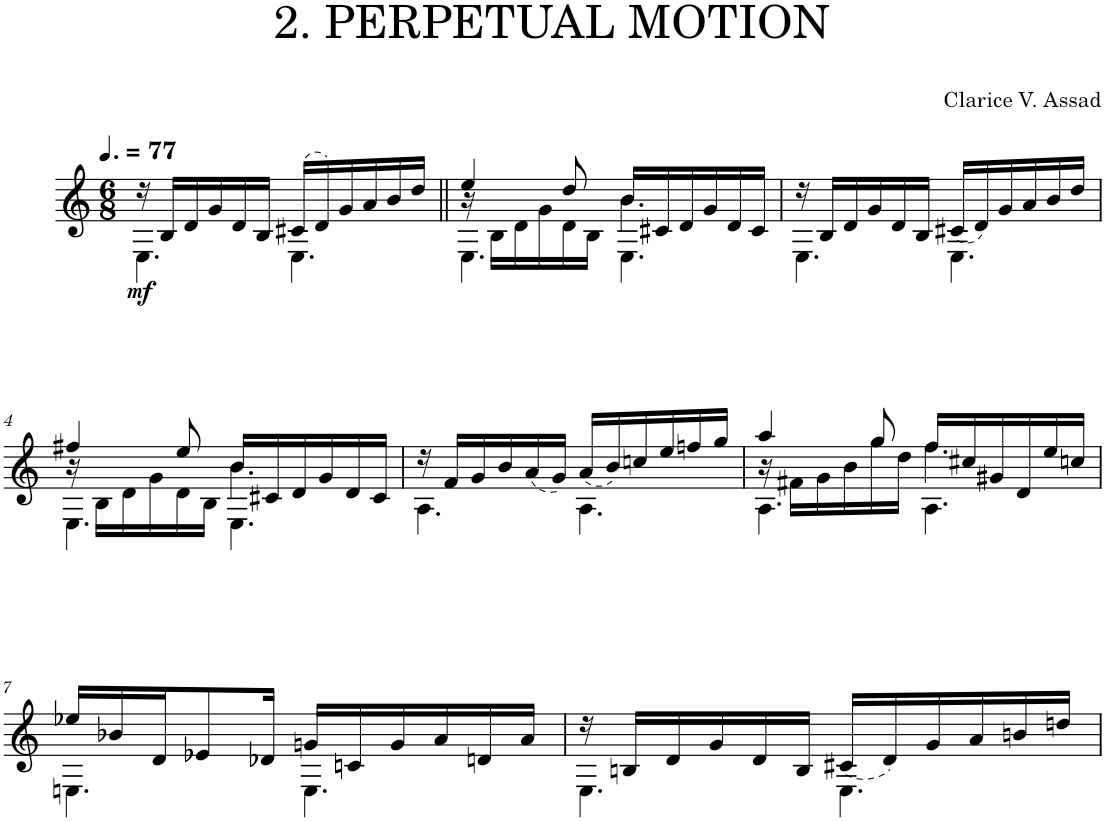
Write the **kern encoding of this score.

**kern	**dynam
*part1	*part1
*staff1	*staff1
*I"Acoustic Guitar	*
*I'Guit.	*
*clefG2	*
*k[]	*
*M6/8	*
*MM115	*
=1	=1
*^	*
!	!	!LO:DY:b
16r	4.E\	mf
16B/LL	.	.
16d/	.	.
16g/	.	.
16d/	.	.
16B/JJ	.	.
(16c#X/LL	4.E\	.
16d/)	.	.
16g/	.	.
16a/	.	.
16b/	.	.
16dd/JJ	.	.
=2||	=2||	=2||
*	*^	*
4ee/	16r	4.E\	.
.	16B\LL	.	.
.	16d\	.	.
.	16g\	.	.
8dd/	16d\	.	.
.	16B\JJ	.	.
!LO:N:head=solid	!	!	!
16b/LL	4.b\	4.E\	.
16c#X/	.	.	.
16d/	.	.	.
16g/	.	.	.
16d/	.	.	.
16c#/JJ	.	.	.
*	*v	*v	*
=3	=3	=3
16r	4.E\	.
16B/LL	.	.
16d/	.	.
16g/	.	.
16d/	.	.
16B/JJ	.	.
(<16c#X/LL	4.E\	.
16d/)	.	.
16g/	.	.
16a/	.	.
16b/	.	.
16dd/JJ	.	.
!!LO:LB:g=z	!!
=4	=4	=4
*	*^	*
4ff#X/	16r	4.E\	.
.	16B\LL	.	.
.	16d\	.	.
.	16g\	.	.
8ee/	16d\	.	.
.	16B\JJ	.	.
!LO:N:head=solid	!	!	!
16b/LL	4.b\	4.E\	.
16c#X/	.	.	.
16d/	.	.	.
16g/	.	.	.
16d/	.	.	.
16c#/JJ	.	.	.
*	*v	*v	*
=5	=5	=5
16r	4.A\	.
16f/LL	.	.
16g/	.	.
16b/	.	.
(<16a/	.	.
16g/JJ)	.	.
(<16a/LL	4.A\	.
16b/)	.	.
16ccn/	.	.
16ee/	.	.
16ffn/	.	.
16gg/JJ	.	.
=6	=6	=6
*	*^	*
4aa/	16r	4.A\	.
.	16f#X\LL	.	.
.	16g\	.	.
.	16b\	.	.
8gg/	16gg\	.	.
.	16dd\JJ	.	.
!LO:N:head=solid	!	!	!
16ff/LL	4.ff\	4.A\	.
16cc#X/	.	.	.
16g#X/	.	.	.
16d/	.	.	.
16ee/	.	.	.
16ccn/JJ	.	.	.
*	*v	*v	*
!!LO:LB:g=z
=7	=7	=7
16ee-X/LL	4.En\	.
16b-X/	.	.
16d/J	.	.
8e-X/	.	.
16d-X/Jk	.	.
16gn/LL	4.E\	.
16cn/	.	.
16g/	.	.
16a/	.	.
16dn/	.	.
16a/JJ	.	.
=8	=8	=8
16r	4.E\	.
16Bn/LL	.	.
16d/	.	.
16g/	.	.
16d/	.	.
16B/JJ	.	.
(<16c#X/LL	4.E\	.
16d/)	.	.
16g/	.	.
16a/	.	.
16bn/	.	.
16ddn/JJ	.	.
*v	*v	*
=	=
*-	*-
